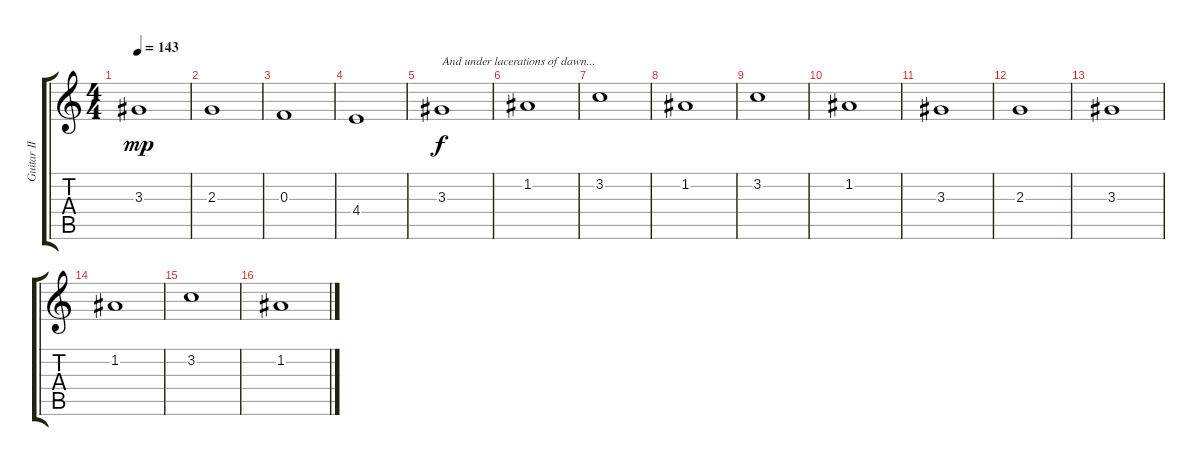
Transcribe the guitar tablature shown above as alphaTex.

\track ("Guitar II" "Guitar II") {instrument distortionguitar}
\staff {score tabs}
\tuning (D4 A3 F3 C3 G2 D2) {hide}
\ts (4 4)
\tempo 143
\clef g2
\ks c
3.3.1{dy mp} |
2.3.1 |
0.3.1 |
4.4.1 |
3.3.1{txt "And under lacerations of dawn..." dy f} |
1.2.1 |
3.2.1 |
1.2.1 |
3.2.1 |
1.2.1 |
3.3.1 |
2.3.1 |
3.3.1 |
1.2.1 |
3.2.1 |
1.2.1
